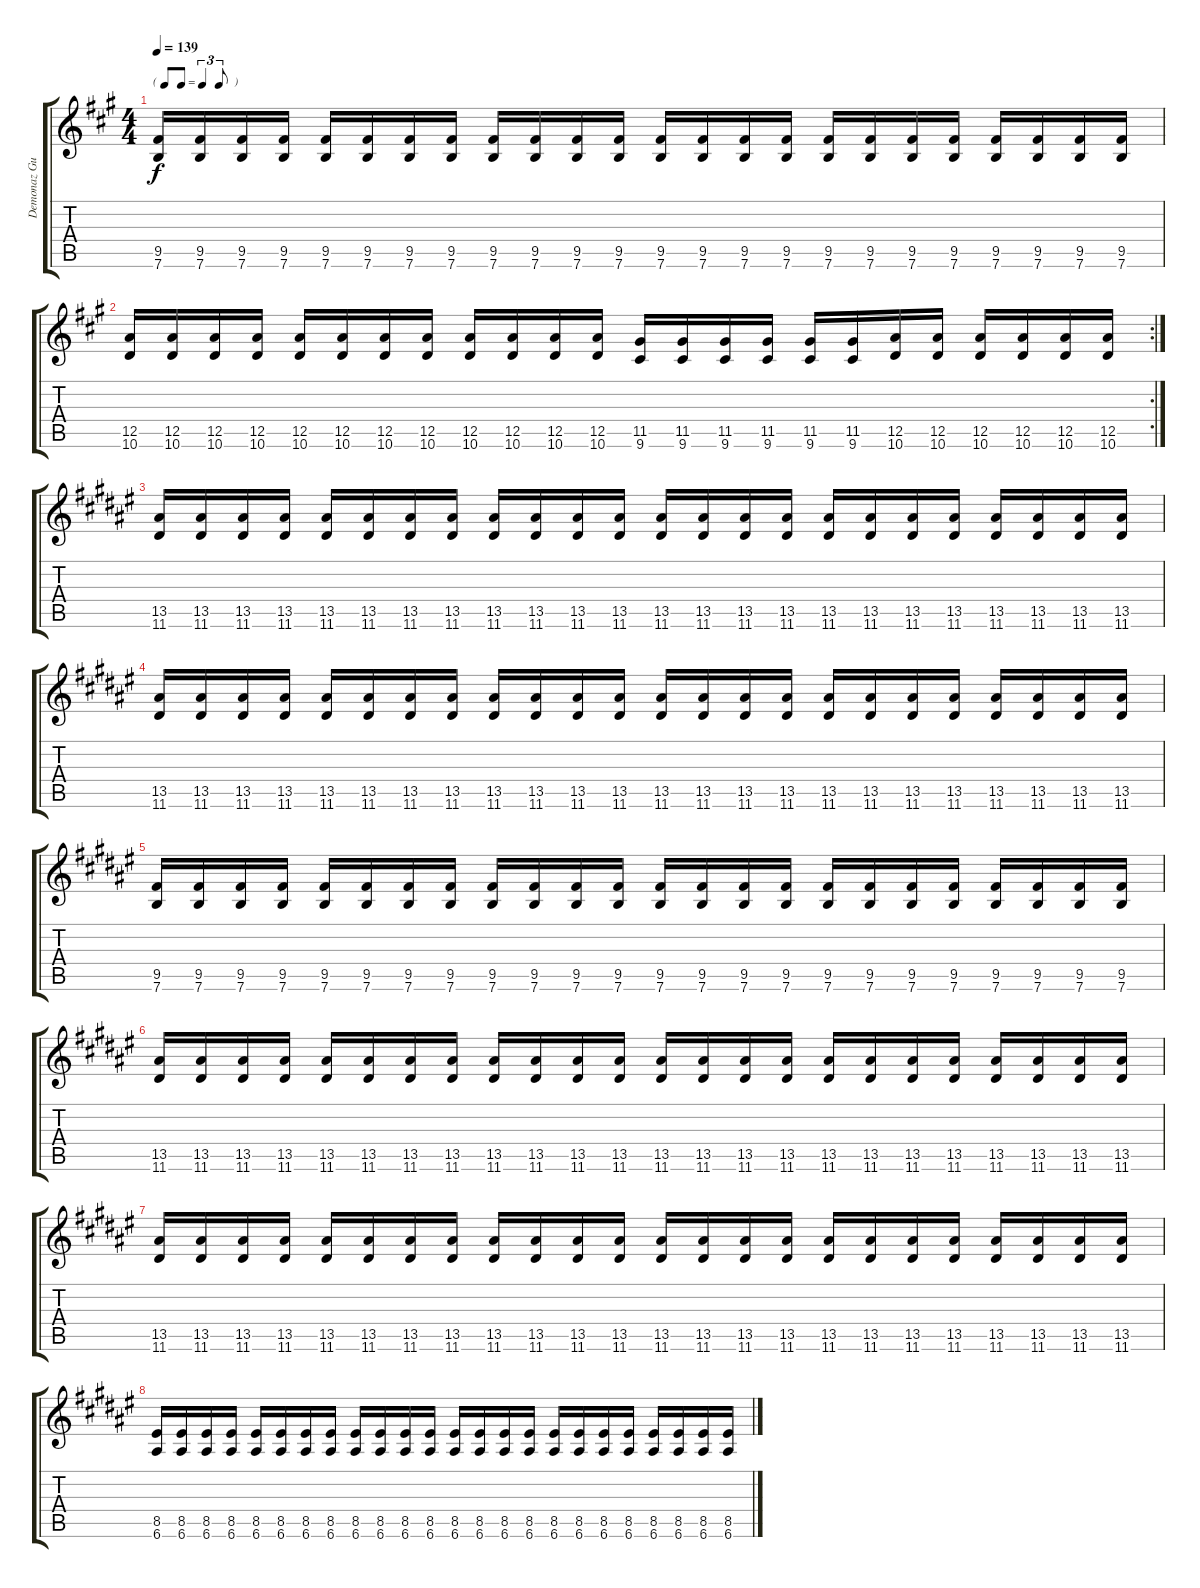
\track ("Demonaz Guitar 2" "Demonaz Gu") {instrument overdrivenguitar}
\staff {score tabs}
\tuning (E4 B3 G3 D3 A2 E2) {hide}
\ts (4 4)
\tf triplet8th
\tempo 139
\clef g2
\ks a
(9.5 7.6).16{dy f} (9.5 7.6).16 (9.5 7.6).16 (9.5 7.6).16 (9.5 7.6).16 (9.5 7.6).16 (9.5 7.6).16 (9.5 7.6).16 (9.5 7.6).16 (9.5 7.6).16 (9.5 7.6).16 (9.5 7.6).16 (9.5 7.6).16 (9.5 7.6).16 (9.5 7.6).16 (9.5 7.6).16 (9.5 7.6).16 (9.5 7.6).16 (9.5 7.6).16 (9.5 7.6).16 (9.5 7.6).16 (9.5 7.6).16 (9.5 7.6).16 (9.5 7.6).16 |
\rc 2
(12.5 10.6).16 (12.5 10.6).16 (12.5 10.6).16 (12.5 10.6).16 (12.5 10.6).16 (12.5 10.6).16 (12.5 10.6).16 (12.5 10.6).16 (12.5 10.6).16 (12.5 10.6).16 (12.5 10.6).16 (12.5 10.6).16 (11.5 9.6).16 (11.5 9.6).16 (11.5 9.6).16 (11.5 9.6).16 (11.5 9.6).16 (11.5 9.6).16 (12.5 10.6).16 (12.5 10.6).16 (12.5 10.6).16 (12.5 10.6).16 (12.5 10.6).16 (12.5 10.6).16 |
\ks f#
(13.5 11.6).16 (13.5 11.6).16 (13.5 11.6).16 (13.5 11.6).16 (13.5 11.6).16 (13.5 11.6).16 (13.5 11.6).16 (13.5 11.6).16 (13.5 11.6).16 (13.5 11.6).16 (13.5 11.6).16 (13.5 11.6).16 (13.5 11.6).16 (13.5 11.6).16 (13.5 11.6).16 (13.5 11.6).16 (13.5 11.6).16 (13.5 11.6).16 (13.5 11.6).16 (13.5 11.6).16 (13.5 11.6).16 (13.5 11.6).16 (13.5 11.6).16 (13.5 11.6).16 |
\ks d#minor
(13.5 11.6).16 (13.5 11.6).16 (13.5 11.6).16 (13.5 11.6).16 (13.5 11.6).16 (13.5 11.6).16 (13.5 11.6).16 (13.5 11.6).16 (13.5 11.6).16 (13.5 11.6).16 (13.5 11.6).16 (13.5 11.6).16 (13.5 11.6).16 (13.5 11.6).16 (13.5 11.6).16 (13.5 11.6).16 (13.5 11.6).16 (13.5 11.6).16 (13.5 11.6).16 (13.5 11.6).16 (13.5 11.6).16 (13.5 11.6).16 (13.5 11.6).16 (13.5 11.6).16 |
\ks f#
(9.5 7.6).16 (9.5 7.6).16 (9.5 7.6).16 (9.5 7.6).16 (9.5 7.6).16 (9.5 7.6).16 (9.5 7.6).16 (9.5 7.6).16 (9.5 7.6).16 (9.5 7.6).16 (9.5 7.6).16 (9.5 7.6).16 (9.5 7.6).16 (9.5 7.6).16 (9.5 7.6).16 (9.5 7.6).16 (9.5 7.6).16 (9.5 7.6).16 (9.5 7.6).16 (9.5 7.6).16 (9.5 7.6).16 (9.5 7.6).16 (9.5 7.6).16 (9.5 7.6).16 |
\ks d#minor
(13.5 11.6).16 (13.5 11.6).16 (13.5 11.6).16 (13.5 11.6).16 (13.5 11.6).16 (13.5 11.6).16 (13.5 11.6).16 (13.5 11.6).16 (13.5 11.6).16 (13.5 11.6).16 (13.5 11.6).16 (13.5 11.6).16 (13.5 11.6).16 (13.5 11.6).16 (13.5 11.6).16 (13.5 11.6).16 (13.5 11.6).16 (13.5 11.6).16 (13.5 11.6).16 (13.5 11.6).16 (13.5 11.6).16 (13.5 11.6).16 (13.5 11.6).16 (13.5 11.6).16 |
\ks f#
(13.5 11.6).16 (13.5 11.6).16 (13.5 11.6).16 (13.5 11.6).16 (13.5 11.6).16 (13.5 11.6).16 (13.5 11.6).16 (13.5 11.6).16 (13.5 11.6).16 (13.5 11.6).16 (13.5 11.6).16 (13.5 11.6).16 (13.5 11.6).16 (13.5 11.6).16 (13.5 11.6).16 (13.5 11.6).16 (13.5 11.6).16 (13.5 11.6).16 (13.5 11.6).16 (13.5 11.6).16 (13.5 11.6).16 (13.5 11.6).16 (13.5 11.6).16 (13.5 11.6).16 |
\ks d#minor
(8.5 6.6).16 (8.5 6.6).16 (8.5 6.6).16 (8.5 6.6).16 (8.5 6.6).16 (8.5 6.6).16 (8.5 6.6).16 (8.5 6.6).16 (8.5 6.6).16 (8.5 6.6).16 (8.5 6.6).16 (8.5 6.6).16 (8.5 6.6).16 (8.5 6.6).16 (8.5 6.6).16 (8.5 6.6).16 (8.5 6.6).16 (8.5 6.6).16 (8.5 6.6).16 (8.5 6.6).16 (8.5 6.6).16 (8.5 6.6).16 (8.5 6.6).16 (8.5 6.6).16
